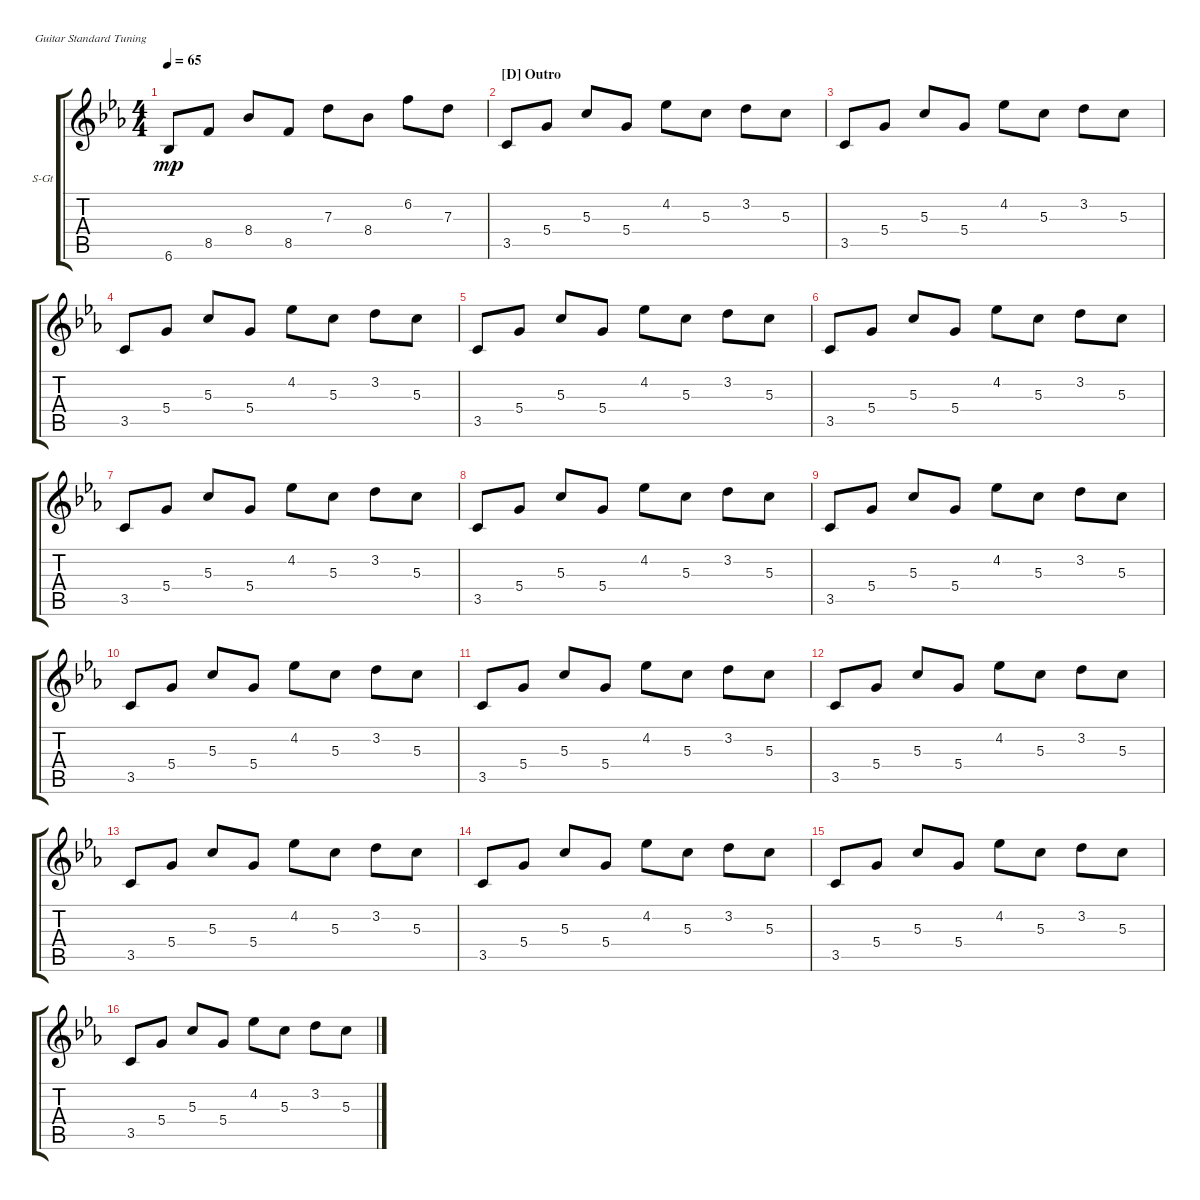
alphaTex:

\defaultSystemsLayout 4
\bracketExtendMode groupsimilarinstruments
\firstSystemTrackNameOrientation horizontal
\otherSystemsTrackNameOrientation horizontal
\track ("Guitar Base 1" "S-Gt") {multiBarRest instrument acousticguitarsteel}
\staff {score tabs}
\tuning (E4 B3 G3 D3 A2 E2)
\ts (4 4)
\tempo 65
\clef g2
\ks cminor
6.6.8{dy mp} 8.5.8 8.4.8 8.5.8 7.3.8 8.4.8 6.2.8 7.3.8 |
\section ("D" "Outro")
3.5.8 5.4.8 5.3.8 5.4.8 4.2.8 5.3.8 3.2.8 5.3.8 |
3.5.8 5.4.8 5.3.8 5.4.8 4.2.8 5.3.8 3.2.8 5.3.8 |
3.5.8 5.4.8 5.3.8 5.4.8 4.2.8 5.3.8 3.2.8 5.3.8 |
3.5.8 5.4.8 5.3.8 5.4.8 4.2.8 5.3.8 3.2.8 5.3.8 |
3.5.8 5.4.8 5.3.8 5.4.8 4.2.8 5.3.8 3.2.8 5.3.8 |
3.5.8 5.4.8 5.3.8 5.4.8 4.2.8 5.3.8 3.2.8 5.3.8 |
3.5.8 5.4.8 5.3.8 5.4.8 4.2.8 5.3.8 3.2.8 5.3.8 |
3.5.8 5.4.8 5.3.8 5.4.8 4.2.8 5.3.8 3.2.8 5.3.8 |
3.5.8 5.4.8 5.3.8 5.4.8 4.2.8 5.3.8 3.2.8 5.3.8 |
3.5.8 5.4.8 5.3.8 5.4.8 4.2.8 5.3.8 3.2.8 5.3.8 |
3.5.8 5.4.8 5.3.8 5.4.8 4.2.8 5.3.8 3.2.8 5.3.8 |
3.5.8 5.4.8 5.3.8 5.4.8 4.2.8 5.3.8 3.2.8 5.3.8 |
3.5.8 5.4.8 5.3.8 5.4.8 4.2.8 5.3.8 3.2.8 5.3.8 |
3.5.8 5.4.8 5.3.8 5.4.8 4.2.8 5.3.8 3.2.8 5.3.8 |
3.5.8 5.4.8 5.3.8 5.4.8 4.2.8 5.3.8 3.2.8 5.3.8
